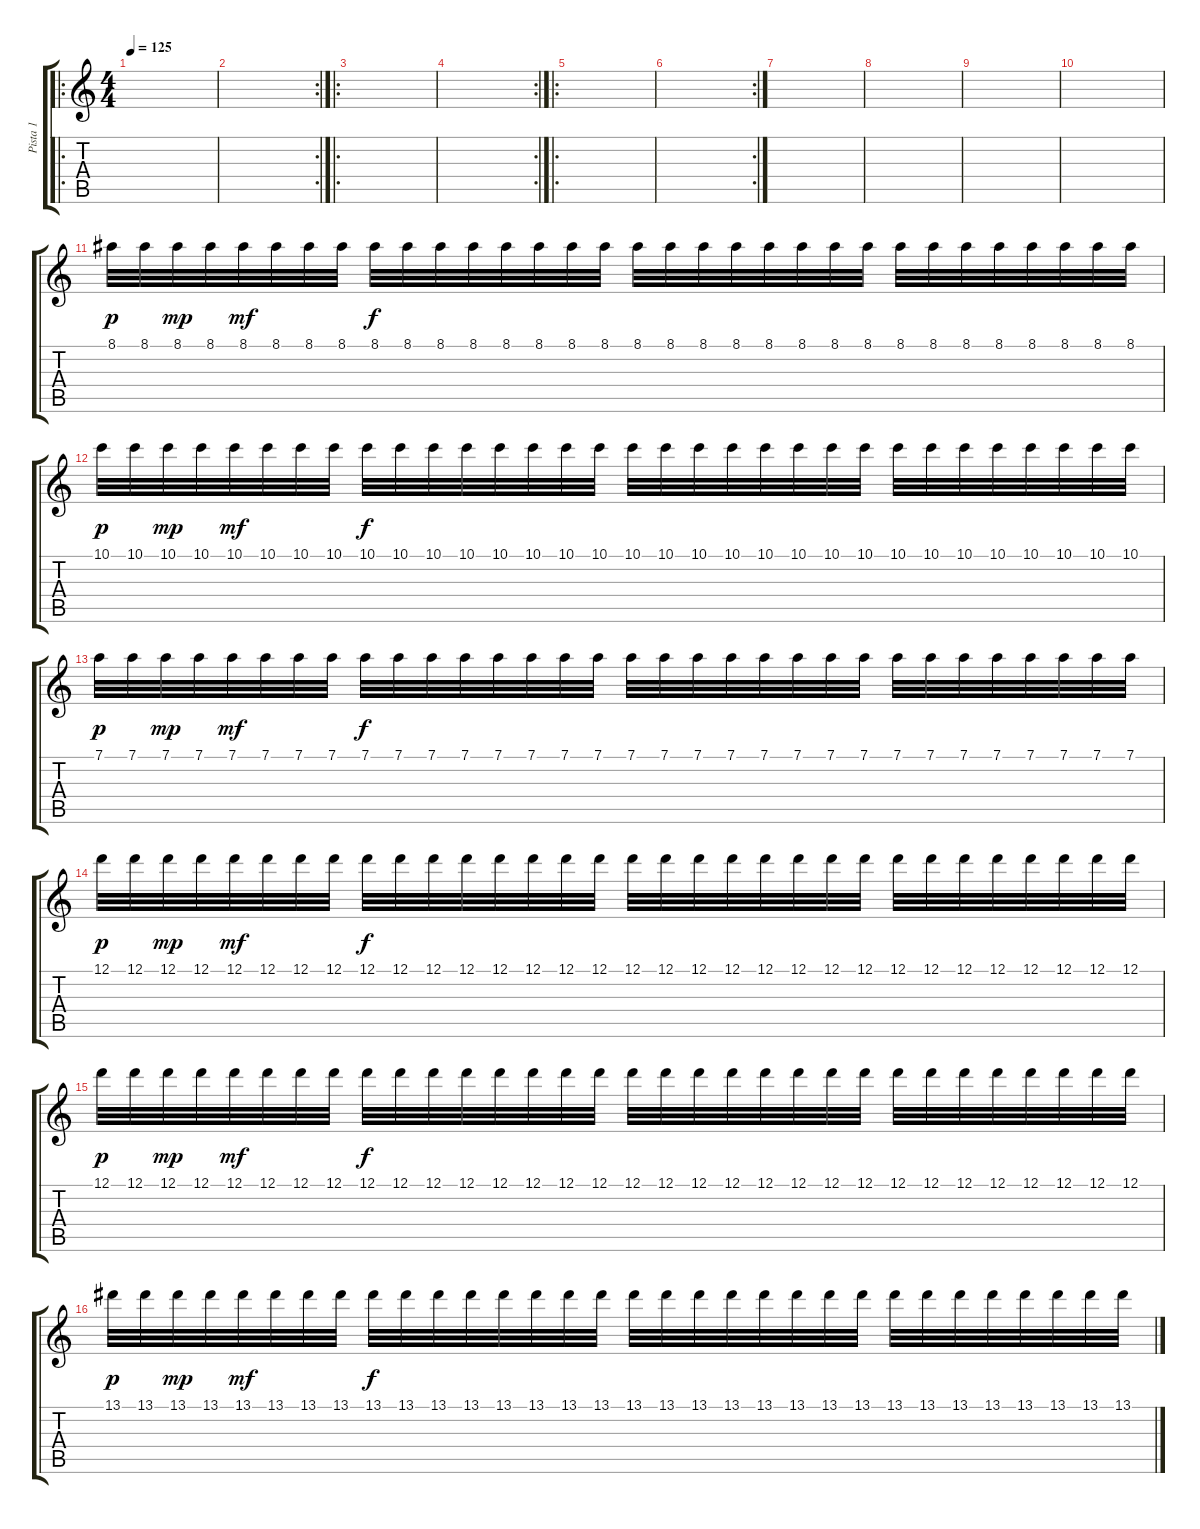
\track ("Pista 1" "Pista 1") {instrument acousticguitarsteel}
\staff {score tabs}
\tuning (D4 A3 F3 C3 G2 C2) {hide}
\ro
\ts (4 4)
\tempo 125
\clef g2
\ks c
|
\rc 2
|
\ro
|
\rc 2
|
\ro
|
\rc 2
|
|
|
|
|
8.1.32{dy p} 8.1.32 8.1.32{dy mp} 8.1.32 8.1.32{dy mf} 8.1.32 8.1.32 8.1.32 8.1.32{dy f} 8.1.32 8.1.32 8.1.32 8.1.32 8.1.32 8.1.32 8.1.32 8.1.32 8.1.32 8.1.32 8.1.32 8.1.32 8.1.32 8.1.32 8.1.32 8.1.32 8.1.32 8.1.32 8.1.32 8.1.32 8.1.32 8.1.32 8.1.32 |
10.1.32{dy p} 10.1.32 10.1.32{dy mp} 10.1.32 10.1.32{dy mf} 10.1.32 10.1.32 10.1.32 10.1.32{dy f} 10.1.32 10.1.32 10.1.32 10.1.32 10.1.32 10.1.32 10.1.32 10.1.32 10.1.32 10.1.32 10.1.32 10.1.32 10.1.32 10.1.32 10.1.32 10.1.32 10.1.32 10.1.32 10.1.32 10.1.32 10.1.32 10.1.32 10.1.32 |
7.1.32{dy p} 7.1.32 7.1.32{dy mp} 7.1.32 7.1.32{dy mf} 7.1.32 7.1.32 7.1.32 7.1.32{dy f} 7.1.32 7.1.32 7.1.32 7.1.32 7.1.32 7.1.32 7.1.32 7.1.32 7.1.32 7.1.32 7.1.32 7.1.32 7.1.32 7.1.32 7.1.32 7.1.32 7.1.32 7.1.32 7.1.32 7.1.32 7.1.32 7.1.32 7.1.32 |
12.1.32{dy p} 12.1.32 12.1.32{dy mp} 12.1.32 12.1.32{dy mf} 12.1.32 12.1.32 12.1.32 12.1.32{dy f} 12.1.32 12.1.32 12.1.32 12.1.32 12.1.32 12.1.32 12.1.32 12.1.32 12.1.32 12.1.32 12.1.32 12.1.32 12.1.32 12.1.32 12.1.32 12.1.32 12.1.32 12.1.32 12.1.32 12.1.32 12.1.32 12.1.32 12.1.32 |
12.1.32{dy p} 12.1.32 12.1.32{dy mp} 12.1.32 12.1.32{dy mf} 12.1.32 12.1.32 12.1.32 12.1.32{dy f} 12.1.32 12.1.32 12.1.32 12.1.32 12.1.32 12.1.32 12.1.32 12.1.32 12.1.32 12.1.32 12.1.32 12.1.32 12.1.32 12.1.32 12.1.32 12.1.32 12.1.32 12.1.32 12.1.32 12.1.32 12.1.32 12.1.32 12.1.32 |
13.1.32{dy p} 13.1.32 13.1.32{dy mp} 13.1.32 13.1.32{dy mf} 13.1.32 13.1.32 13.1.32 13.1.32{dy f} 13.1.32 13.1.32 13.1.32 13.1.32 13.1.32 13.1.32 13.1.32 13.1.32 13.1.32 13.1.32 13.1.32 13.1.32 13.1.32 13.1.32 13.1.32 13.1.32 13.1.32 13.1.32 13.1.32 13.1.32 13.1.32 13.1.32 13.1.32
